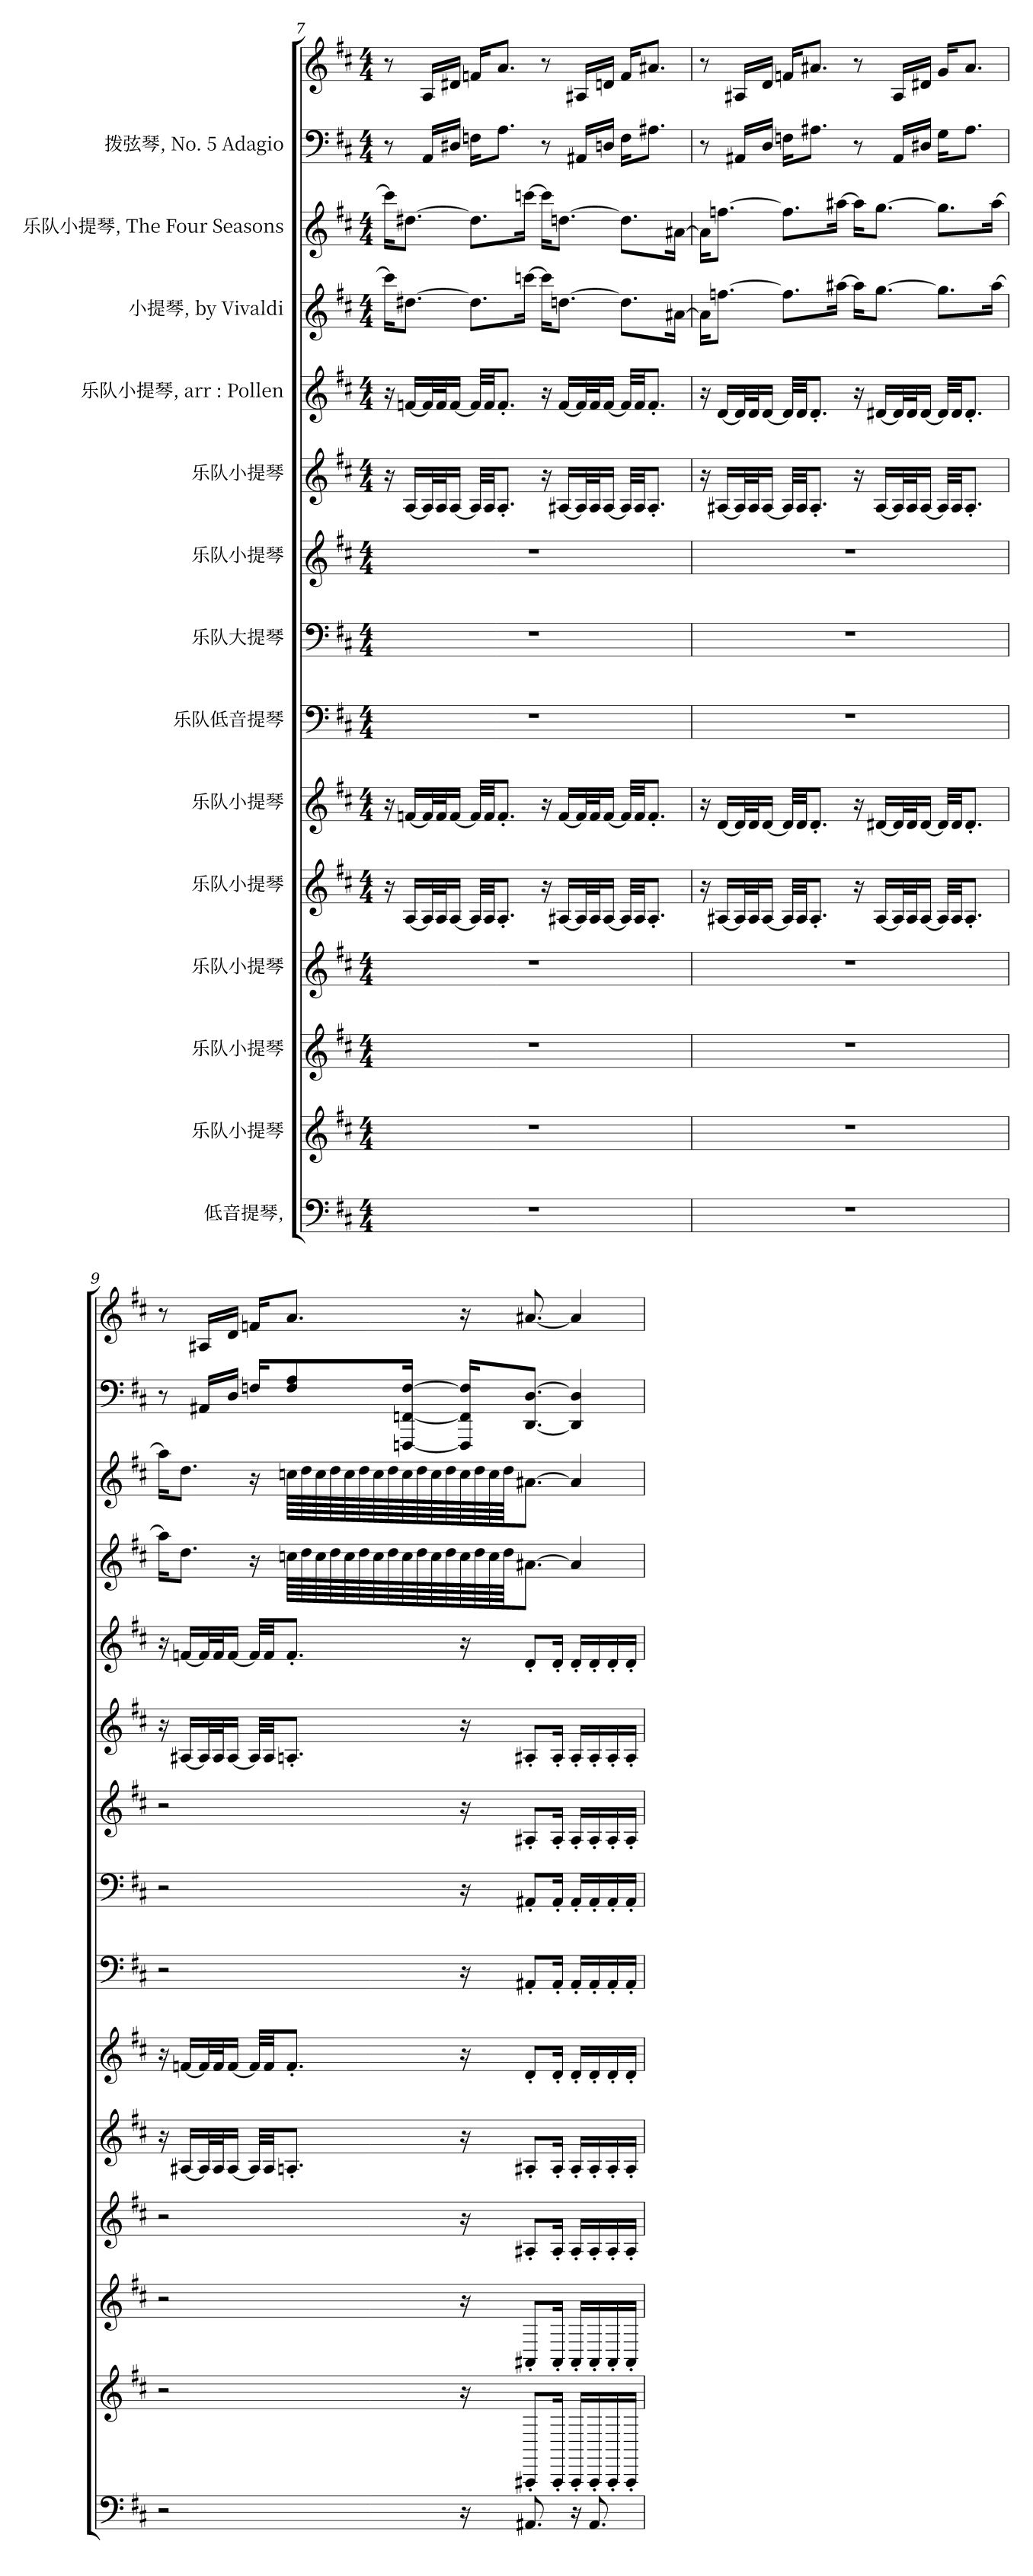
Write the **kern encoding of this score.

**kern	**kern	**kern	**kern	**kern	**kern	**kern	**kern	**kern	**kern	**kern	**kern	**kern	**kern	**kern
*part14	*part13	*part12	*part11	*part10	*part9	*part8	*part7	*part6	*part5	*part4	*part3	*part2	*part1	*part1
*staff15	*staff14	*staff13	*staff12	*staff11	*staff10	*staff9	*staff8	*staff7	*staff6	*staff5	*staff4	*staff3	*staff2	*staff1
*I"低音提琴,	*I"乐队小提琴	*I"乐队小提琴	*I"乐队小提琴	*I"乐队小提琴	*I"乐队小提琴	*I"乐队低音提琴	*I"乐队大提琴	*I"乐队小提琴	*I"乐队小提琴	*I"乐队小提琴, arr : Pollen	*I"小提琴, by Vivaldi	*I"乐队小提琴, The Four Seasons	*I"拨弦琴, No. 5 Adagio	*
!!LO:PB:g=z
*clefF4	*clefG2	*clefG2	*clefG2	*clefG2	*clefG2	*clefF4	*clefF4	*clefG2	*clefG2	*clefG2	*clefG2	*clefG2	*clefF4	*clefG2
*ITrd7c12	*	*	*	*	*	*ITrd7c12	*	*	*	*	*	*	*	*
*k[f#c#]	*k[f#c#]	*k[f#c#]	*k[f#c#]	*k[f#c#]	*k[f#c#]	*k[f#c#]	*k[f#c#]	*k[f#c#]	*k[f#c#]	*k[f#c#]	*k[f#c#]	*k[f#c#]	*k[f#c#]	*k[f#c#]
*M4/4	*M4/4	*M4/4	*M4/4	*M4/4	*M4/4	*M4/4	*M4/4	*M4/4	*M4/4	*M4/4	*M4/4	*M4/4	*M4/4	*M4/4
=7	=7	=7	=7	=7	=7	=7	=7	=7	=7	=7	=7	=7	=7	=7
1r	1r	1r	1r	16r	16r	1r	1r	1r	16r	16r	16ccc\KL]	16ccc\KL]	8r	8r
.	.	.	.	[16A/LL	[16fn/LL	.	.	.	[16A/LL	[16fn/LL	[8.dd#X\J	[8.dd#X\J	.	.
.	.	.	.	32A/L]	32f/L]	.	.	.	32A/L]	32f/L]	.	.	16AA/LL	16A/LL
.	.	.	.	32A/J	32f/J	.	.	.	32A/J	32f/J	.	.	.	.
*	*	*	*	*	*	*	*	*	*	*	*	*	*	*MM37
.	.	.	.	[16A/JJ	[16f/JJ	.	.	.	[16A/JJ	[16f/JJ	.	.	16D#X/JJ	16d#X/JJ
.	.	.	.	32A/LLL]	32f/LLL]	.	.	.	32A/LLL]	32f/LLL]	8.dd#\L]	8.dd#\L]	16Fn\KL	16fn/KL
.	.	.	.	32A/JJ	32f/JJ	.	.	.	32A/JJ	32f/JJ	.	.	.	.
*	*	*	*	*	*	*	*	*	*	*	*	*	*	*MM35
.	.	.	.	8.A'/J	8.f'/J	.	.	.	8.A'/J	8.f'/J	.	.	8.A\J	8.a/J
.	.	.	.	.	.	.	.	.	.	.	[16cccn\Jk	[16cccn\Jk	.	.
.	.	.	.	16r	16r	.	.	.	16r	16r	16ccc\KL]	16ccc\KL]	8r	8r
.	.	.	.	[16A#X/LL	[16f/LL	.	.	.	[16A#X/LL	[16f/LL	[8.ddn\J	[8.ddn\J	.	.
.	.	.	.	32A#/L]	32f/L]	.	.	.	32A#/L]	32f/L]	.	.	16AA#X/LL	16A#X/LL
.	.	.	.	32A#/J	32f/J	.	.	.	32A#/J	32f/J	.	.	.	.
*	*	*	*	*	*	*	*	*	*	*	*	*	*	*MM38
.	.	.	.	[16A#/JJ	[16f/JJ	.	.	.	[16A#/JJ	[16f/JJ	.	.	16Dn/JJ	16dn/JJ
.	.	.	.	32A#/LLL]	32f/LLL]	.	.	.	32A#/LLL]	32f/LLL]	8.dd\L]	8.dd\L]	16F\KL	16f/KL
.	.	.	.	32A#/JJ	32f/JJ	.	.	.	32A#/JJ	32f/JJ	.	.	.	.
*	*	*	*	*	*	*	*	*	*	*	*	*	*	*MM35
.	.	.	.	8.A#'/J	8.f'/J	.	.	.	8.A#'/J	8.f'/J	.	.	8.A#X\J	8.a#X/J
.	.	.	.	.	.	.	.	.	.	.	[16a#X\Jk	[16a#X\Jk	.	.
!!LO:PB:g=z
=8	=8	=8	=8	=8	=8	=8	=8	=8	=8	=8	=8	=8	=8	=8
1r	1r	1r	1r	16r	16r	1r	1r	1r	16r	16r	16a#\KL]	16a#\KL]	8r	8r
.	.	.	.	[16A#X/LL	[16d/LL	.	.	.	[16A#X/LL	[16d/LL	[8.ffn\J	[8.ffn\J	.	.
.	.	.	.	32A#/L]	32d/L]	.	.	.	32A#/L]	32d/L]	.	.	16AA#X/LL	16A#X/LL
.	.	.	.	32A#/J	32d/J	.	.	.	32A#/J	32d/J	.	.	.	.
*	*	*	*	*	*	*	*	*	*	*	*	*	*	*MM37
.	.	.	.	[16A#/JJ	[16d/JJ	.	.	.	[16A#/JJ	[16d/JJ	.	.	16D/JJ	16d/JJ
.	.	.	.	32A#/LLL]	32d/LLL]	.	.	.	32A#/LLL]	32d/LLL]	8.ff\L]	8.ff\L]	16Fn\KL	16fn/KL
.	.	.	.	32A#/JJ	32d/JJ	.	.	.	32A#/JJ	32d/JJ	.	.	.	.
.	.	.	.	8.A#'/J	8.d'/J	.	.	.	8.A#'/J	8.d'/J	.	.	8.A#X\J	8.a#X/J
.	.	.	.	.	.	.	.	.	.	.	[16aa#X\Jk	[16aa#X\Jk	.	.
.	.	.	.	16r	16r	.	.	.	16r	16r	16aa#\KL]	16aa#\KL]	8r	8r
.	.	.	.	[16A#/LL	[16d#X/LL	.	.	.	[16A#/LL	[16d#X/LL	[8.gg\J	[8.gg\J	.	.
.	.	.	.	32A#/L]	32d#/L]	.	.	.	32A#/L]	32d#/L]	.	.	16AA#/LL	16A#/LL
.	.	.	.	32A#/J	32d#/J	.	.	.	32A#/J	32d#/J	.	.	.	.
*	*	*	*	*	*	*	*	*	*	*	*	*	*	*MM36
.	.	.	.	[16A#/JJ	[16d#/JJ	.	.	.	[16A#/JJ	[16d#/JJ	.	.	16D#X/JJ	16d#X/JJ
.	.	.	.	32A#/LLL]	32d#/LLL]	.	.	.	32A#/LLL]	32d#/LLL]	8.gg\L]	8.gg\L]	16G\KL	16g/KL
.	.	.	.	32A#/JJ	32d#/JJ	.	.	.	32A#/JJ	32d#/JJ	.	.	.	.
*	*	*	*	*	*	*	*	*	*	*	*	*	*	*MM35
.	.	.	.	8.A#'/J	8.d#'/J	.	.	.	8.A#'/J	8.d#'/J	.	.	8.A#\J	8.a#/J
.	.	.	.	.	.	.	.	.	.	.	[16aa#\Jk	[16aa#\Jk	.	.
!!LO:PB:g=z
=9	=9	=9	=9	=9	=9	=9	=9	=9	=9	=9	=9	=9	=9	=9
2r	2r	2r	2r	16r	16r	2r	2r	2r	16r	16r	16aa#\KL]	16aa#\KL]	8r	8r
.	.	.	.	[16A#X/LL	[16fn/LL	.	.	.	[16A#X/LL	[16fn/LL	8.dd\J	8.dd\J	.	.
.	.	.	.	32A#/L]	32f/L]	.	.	.	32A#/L]	32f/L]	.	.	16AA#X/LL	16A#X/LL
.	.	.	.	32A#/J	32f/J	.	.	.	32A#/J	32f/J	.	.	.	.
*	*	*	*	*	*	*	*	*	*	*	*	*	*	*MM36
.	.	.	.	[16A#/JJ	[16f/JJ	.	.	.	[16A#/JJ	[16f/JJ	.	.	16D/JJ	16d/JJ
.	.	.	.	32A#/LLL]	32f/LLL]	.	.	.	32A#/LLL]	32f/LLL]	16r	16r	16Fn/KL	16fn/KL
.	.	.	.	32A#/JJ	32f/JJ	.	.	.	32A#/JJ	32f/JJ	.	.	.	.
*	*	*	*	*	*	*	*	*	*	*	*	*	*	*MM33
.	.	.	.	8.An'/J	8.f'/J	.	.	.	8.An'/J	8.f'/J	64ccn\LLLL	64ccn\LLLL	8F/ 8A/	8.a/J
.	.	.	.	.	.	.	.	.	.	.	64dd\	64dd\	.	.
.	.	.	.	.	.	.	.	.	.	.	64cc\	64cc\	.	.
.	.	.	.	.	.	.	.	.	.	.	64dd\	64dd\	.	.
.	.	.	.	.	.	.	.	.	.	.	64cc\	64cc\	.	.
.	.	.	.	.	.	.	.	.	.	.	64dd\	64dd\	.	.
.	.	.	.	.	.	.	.	.	.	.	64cc\	64cc\	.	.
.	.	.	.	.	.	.	.	.	.	.	64dd\	64dd\	.	.
.	.	.	.	.	.	.	.	.	.	.	64cc\	64cc\	[16FFFn/ [16FFn/ [16F/Jk	.
.	.	.	.	.	.	.	.	.	.	.	64dd\	64dd\	.	.
.	.	.	.	.	.	.	.	.	.	.	64cc\	64cc\	.	.
.	.	.	.	.	.	.	.	.	.	.	64dd\	64dd\	.	.
16r	16r	16r	16r	16r	16r	16r	16r	16r	16r	16r	64cc\	64cc\	16FFF/] 16FF/] 16F/]KL	16r
.	.	.	.	.	.	.	.	.	.	.	64dd\	64dd\	.	.
.	.	.	.	.	.	.	.	.	.	.	64cc\	64cc\	.	.
.	.	.	.	.	.	.	.	.	.	.	64dd\JJJ	64dd\JJJ	.	.
*	*	*	*	*	*	*	*	*	*	*	*	*	*	*MM126
8.AAA#X/	8AAA#X'/L	8AA#X'/L	8A#X'/L	8A#X'/L	8d'/L	8AAA#X'/L	8AA#X'/L	8A#X'/L	8A#X'/L	8d'/L	[8.a#X\J	[8.a#X\J	[8.DD/ [8.D/J	[8.a#X/
.	16AAA#'/Jk	16AA#'/Jk	16A#'/Jk	16A#'/Jk	16d'/Jk	16AAA#'/Jk	16AA#'/Jk	16A#'/Jk	16A#'/Jk	16d'/Jk	.	.	.	.
16r	16AAA#'/LL	16AA#'/LL	16A#'/LL	16A#'/LL	16d'/LL	16AAA#'/LL	16AA#'/LL	16A#'/LL	16A#'/LL	16d'/LL	4a#/]	4a#/]	4DD/] 4D/]	4a#/]
8.AAA#/	16AAA#'/	16AA#'/	16A#'/	16A#'/	16d'/	16AAA#'/	16AA#'/	16A#'/	16A#'/	16d'/	.	.	.	.
.	16AAA#'/	16AA#'/	16A#'/	16A#'/	16d'/	16AAA#'/	16AA#'/	16A#'/	16A#'/	16d'/	.	.	.	.
.	16AAA#'/JJ	16AA#'/JJ	16A#'/JJ	16A#'/JJ	16d'/JJ	16AAA#'/JJ	16AA#'/JJ	16A#'/JJ	16A#'/JJ	16d'/JJ	.	.	.	.
=	=	=	=	=	=	=	=	=	=	=	=	=	=	=
*-	*-	*-	*-	*-	*-	*-	*-	*-	*-	*-	*-	*-	*-	*-
